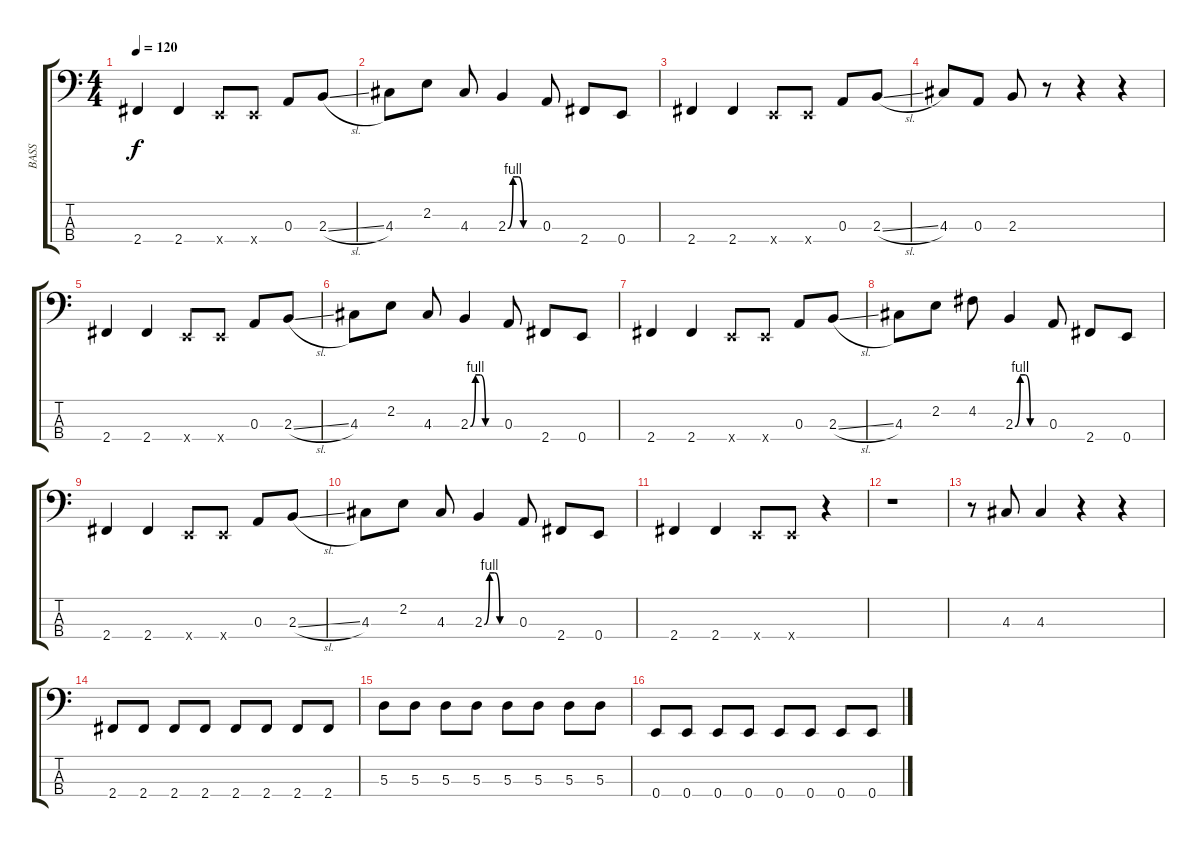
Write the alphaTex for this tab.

\track ("BASS" "BASS") {instrument electricbassfinger}
\staff {score tabs}
\tuning (G2 D2 A1 E1) {hide}
\ts (4 4)
\tempo 120
\clef f4
\ks c
2.4.4{dy f} 2.4.4 0.4{x}.8 0.4{x}.8 0.3.8 2.3{sl}.8 |
4.3.8 2.2.8 4.3.8 2.3{be (custom 0 0 10 4 20 4 30 0 60 0)}.4 0.3.8 2.4.8 0.4.8 |
2.4.4 2.4.4 0.4{x}.8 0.4{x}.8 0.3.8 2.3{sl}.8 |
4.3.8 0.3.8 2.3.8 r.8 r.4 r.4 |
2.4.4 2.4.4 0.4{x}.8 0.4{x}.8 0.3.8 2.3{sl}.8 |
4.3.8 2.2.8 4.3.8 2.3{be (custom 0 0 10 4 20 4 30 0 60 0)}.4 0.3.8 2.4.8 0.4.8 |
2.4.4 2.4.4 0.4{x}.8 0.4{x}.8 0.3.8 2.3{sl}.8 |
4.3.8 2.2.8 4.2.8 2.3{be (custom 0 0 10 4 20 4 30 0 60 0)}.4 0.3.8 2.4.8 0.4.8 |
2.4.4 2.4.4 0.4{x}.8 0.4{x}.8 0.3.8 2.3{sl}.8 |
4.3.8 2.2.8 4.3.8 2.3{be (custom 0 0 10 4 20 4 30 0 60 0)}.4 0.3.8 2.4.8 0.4.8 |
2.4.4 2.4.4 0.4{x}.8 0.4{x}.8 r.4 |
r.1 |
r.8 4.3.8 4.3.4 r.4 r.4 |
2.4.8 2.4.8 2.4.8 2.4.8 2.4.8 2.4.8 2.4.8 2.4.8 |
5.3.8 5.3.8 5.3.8 5.3.8 5.3.8 5.3.8 5.3.8 5.3.8 |
0.4.8 0.4.8 0.4.8 0.4.8 0.4.8 0.4.8 0.4.8 0.4.8
